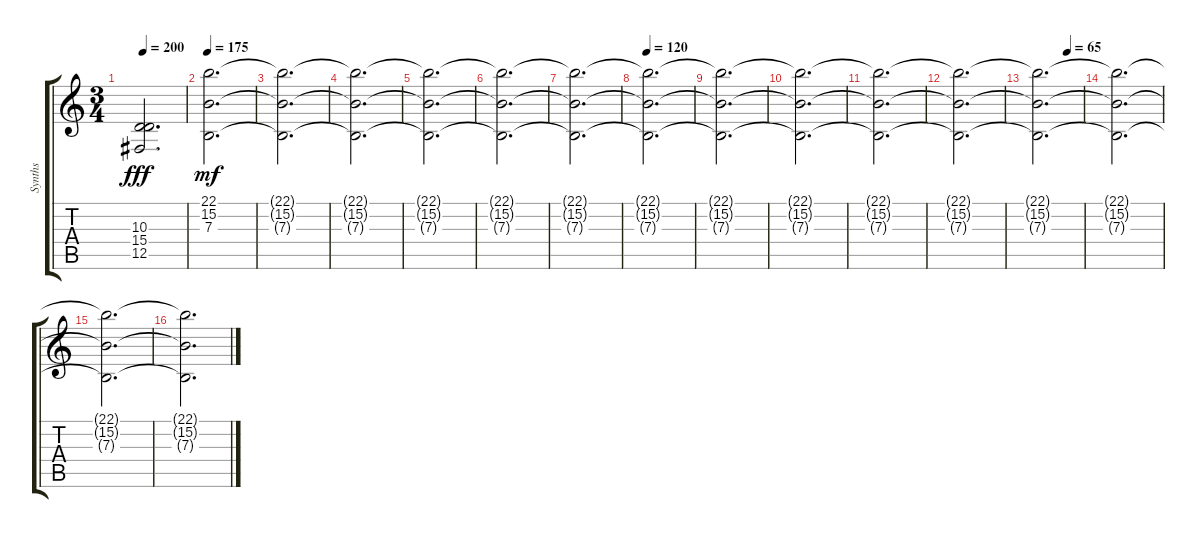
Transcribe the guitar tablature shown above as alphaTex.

\track ("Synths" "Synths") {instrument stringensemble2}
\staff {score tabs}
\tuning (Db4 Ab3 E3 B2 Gb2 B1) {hide}
\ts (3 4)
\tempo 200
\clef g2
\ks c
(10.3{t} 15.4{t} 12.5{t}).2{d dy fff} |
\tempo 175
(22.1 15.2 7.3).2{d dy mf volume 9} |
(22.1{t} 15.2{t} 7.3{t}).2{d} |
(22.1{t} 15.2{t} 7.3{t}).2{d} |
(22.1{t} 15.2{t} 7.3{t}).2{d} |
(22.1{t} 15.2{t} 7.3{t}).2{d} |
(22.1{t} 15.2{t} 7.3{t}).2{d} |
\tempo 120
(22.1{t} 15.2{t} 7.3{t}).2{d volume 5} |
(22.1{t} 15.2{t} 7.3{t}).2{d} |
(22.1{t} 15.2{t} 7.3{t}).2{d} |
(22.1{t} 15.2{t} 7.3{t}).2{d} |
(22.1{t} 15.2{t} 7.3{t}).2{d volume 0} |
\tempo (65 0.6666666666666666)
(22.1{t} 15.2{t} 7.3{t}).2{d} |
(22.1{t} 15.2{t} 7.3{t}).2{d} |
(22.1{t} 15.2{t} 7.3{t}).2{d} |
(22.1{t} 15.2{t} 7.3{t}).2{d}
